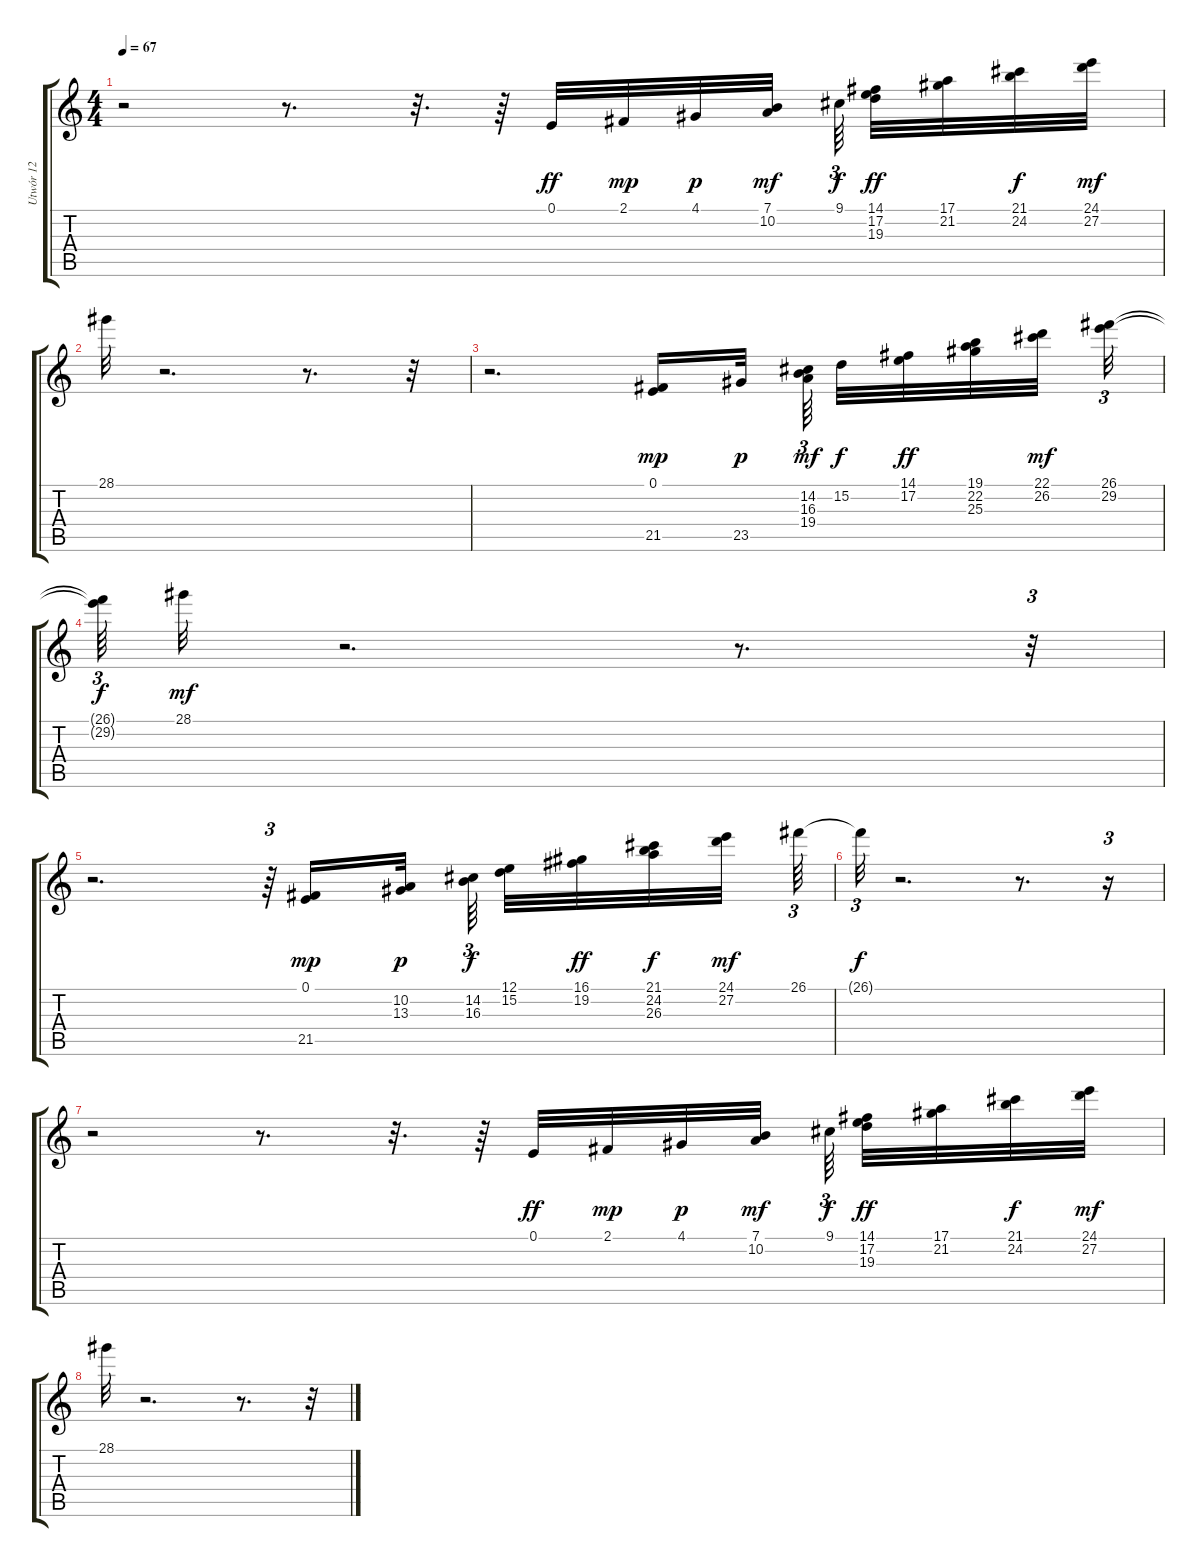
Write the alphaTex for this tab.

\track ("Utwór 12" "Utwór 12") {instrument orchestralharp}
\staff {score tabs}
\tuning (E4 B3 G3 D3 A2 E2) {hide}
\ts (4 4)
\tempo 67
\clef g2
\ks c
r.2{dy f} r.8{d} r.32{d} r.64 0.1.32{dy ff} 2.1.32{dy mp} 4.1.32{dy p} (7.1 10.2).32{dy mf} 9.1.64{tu (3 2) dy f} (14.1 17.2 19.3).32{dy ff} (17.1 21.2).32 (21.1 24.2).32{dy f} (24.1 27.2).32{dy mf} |
28.1.32 r.2{d} r.8{d} r.32 |
r.2{d} (0.1 21.5).16{dy mp} 23.5.32{dy p} (14.2 16.3 19.4).64{tu (3 2) dy mf} 15.2.32{dy f} (14.1 17.2).32{dy ff} (19.1 22.2 25.3).32 (22.1 26.2).32{dy mf} (26.1 29.2).32{tu (3 2)} |
(26.1{t} 29.2{t}).64{tu (3 2) dy f} 28.1.32{dy mf} r.2{d} r.8{d} r.32{tu (3 2)} |
r.2{d} r.64{tu (3 2)} (0.1 21.5).16{dy mp} (10.2 13.3).32{dy p} (14.2 16.3).64{tu (3 2) dy f} (12.1 15.2).32 (16.1 19.2).32{dy ff} (21.1 24.2 26.3).32{dy f} (24.1 27.2).32{dy mf} 26.1.64{tu (3 2)} |
26.1{t}.32{tu (3 2) dy f} r.2{d} r.8{d} r.16{tu (3 2)} |
r.2 r.8{d} r.32{d} r.64 0.1.32{dy ff} 2.1.32{dy mp} 4.1.32{dy p} (7.1 10.2).32{dy mf} 9.1.64{tu (3 2) dy f} (14.1 17.2 19.3).32{dy ff} (17.1 21.2).32 (21.1 24.2).32{dy f} (24.1 27.2).32{dy mf} |
28.1.32 r.2{d} r.8{d} r.32
